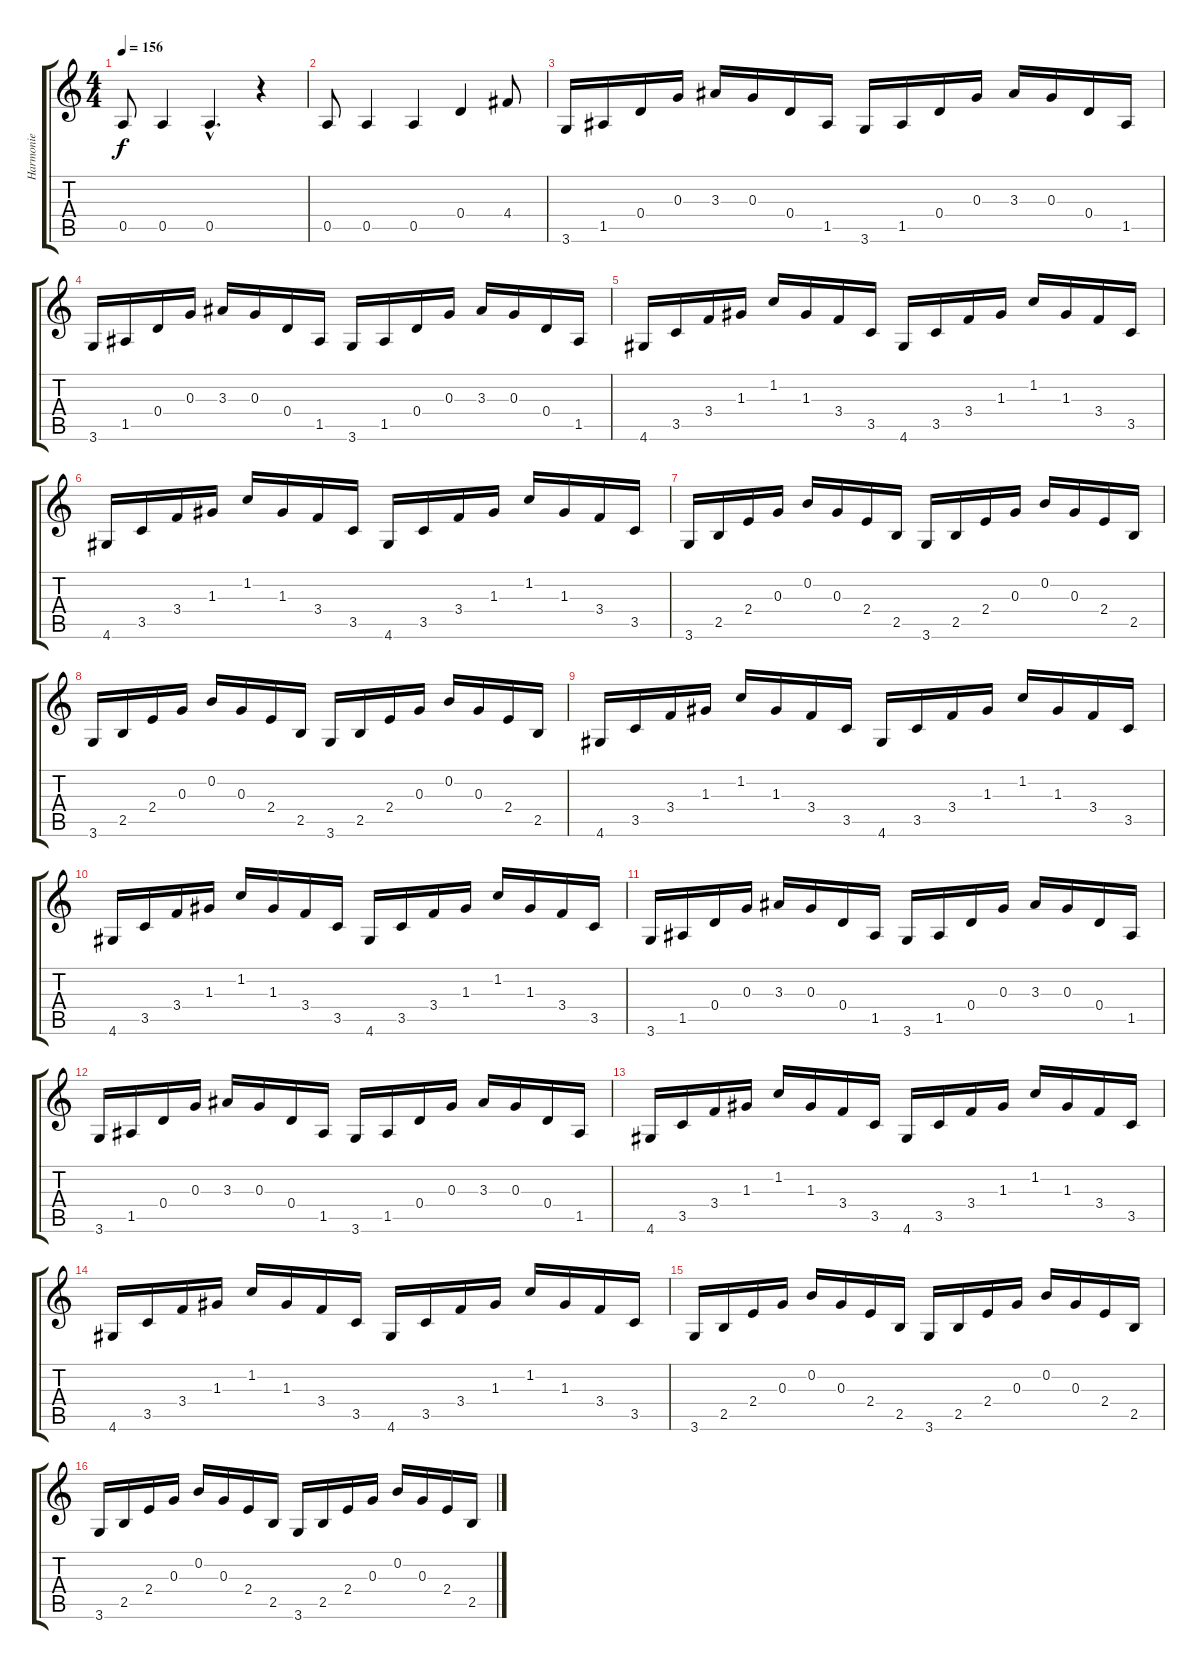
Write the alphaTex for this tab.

\track ("Harmonie" "Harmonie") {instrument distortionguitar}
\staff {score tabs}
\tuning (E4 B3 G3 D3 A2 E2) {hide}
\ts (4 4)
\tempo 156
\clef g2
\ks c
0.5.8{dy f} 0.5.4 0.5{hac}.4{d} r.4 |
0.5.8 0.5.4 0.5.4 0.4.4 4.4.8 |
3.6.16 1.5.16 0.4.16 0.3.16 3.3.16 0.3.16 0.4.16 1.5.16 3.6.16 1.5.16 0.4.16 0.3.16 3.3.16 0.3.16 0.4.16 1.5.16 |
3.6.16 1.5.16 0.4.16 0.3.16 3.3.16 0.3.16 0.4.16 1.5.16 3.6.16 1.5.16 0.4.16 0.3.16 3.3.16 0.3.16 0.4.16 1.5.16 |
4.6.16 3.5.16 3.4.16 1.3.16 1.2.16 1.3.16 3.4.16 3.5.16 4.6.16 3.5.16 3.4.16 1.3.16 1.2.16 1.3.16 3.4.16 3.5.16 |
4.6.16 3.5.16 3.4.16 1.3.16 1.2.16 1.3.16 3.4.16 3.5.16 4.6.16 3.5.16 3.4.16 1.3.16 1.2.16 1.3.16 3.4.16 3.5.16 |
3.6.16 2.5.16 2.4.16 0.3.16 0.2.16 0.3.16 2.4.16 2.5.16 3.6.16 2.5.16 2.4.16 0.3.16 0.2.16 0.3.16 2.4.16 2.5.16 |
3.6.16 2.5.16 2.4.16 0.3.16 0.2.16 0.3.16 2.4.16 2.5.16 3.6.16 2.5.16 2.4.16 0.3.16 0.2.16 0.3.16 2.4.16 2.5.16 |
4.6.16 3.5.16 3.4.16 1.3.16 1.2.16 1.3.16 3.4.16 3.5.16 4.6.16 3.5.16 3.4.16 1.3.16 1.2.16 1.3.16 3.4.16 3.5.16 |
4.6.16 3.5.16 3.4.16 1.3.16 1.2.16 1.3.16 3.4.16 3.5.16 4.6.16 3.5.16 3.4.16 1.3.16 1.2.16 1.3.16 3.4.16 3.5.16 |
3.6.16 1.5.16 0.4.16 0.3.16 3.3.16 0.3.16 0.4.16 1.5.16 3.6.16 1.5.16 0.4.16 0.3.16 3.3.16 0.3.16 0.4.16 1.5.16 |
3.6.16 1.5.16 0.4.16 0.3.16 3.3.16 0.3.16 0.4.16 1.5.16 3.6.16 1.5.16 0.4.16 0.3.16 3.3.16 0.3.16 0.4.16 1.5.16 |
4.6.16 3.5.16 3.4.16 1.3.16 1.2.16 1.3.16 3.4.16 3.5.16 4.6.16 3.5.16 3.4.16 1.3.16 1.2.16 1.3.16 3.4.16 3.5.16 |
4.6.16 3.5.16 3.4.16 1.3.16 1.2.16 1.3.16 3.4.16 3.5.16 4.6.16 3.5.16 3.4.16 1.3.16 1.2.16 1.3.16 3.4.16 3.5.16 |
3.6.16 2.5.16 2.4.16 0.3.16 0.2.16 0.3.16 2.4.16 2.5.16 3.6.16 2.5.16 2.4.16 0.3.16 0.2.16 0.3.16 2.4.16 2.5.16 |
3.6.16 2.5.16 2.4.16 0.3.16 0.2.16 0.3.16 2.4.16 2.5.16 3.6.16 2.5.16 2.4.16 0.3.16 0.2.16 0.3.16 2.4.16 2.5.16
